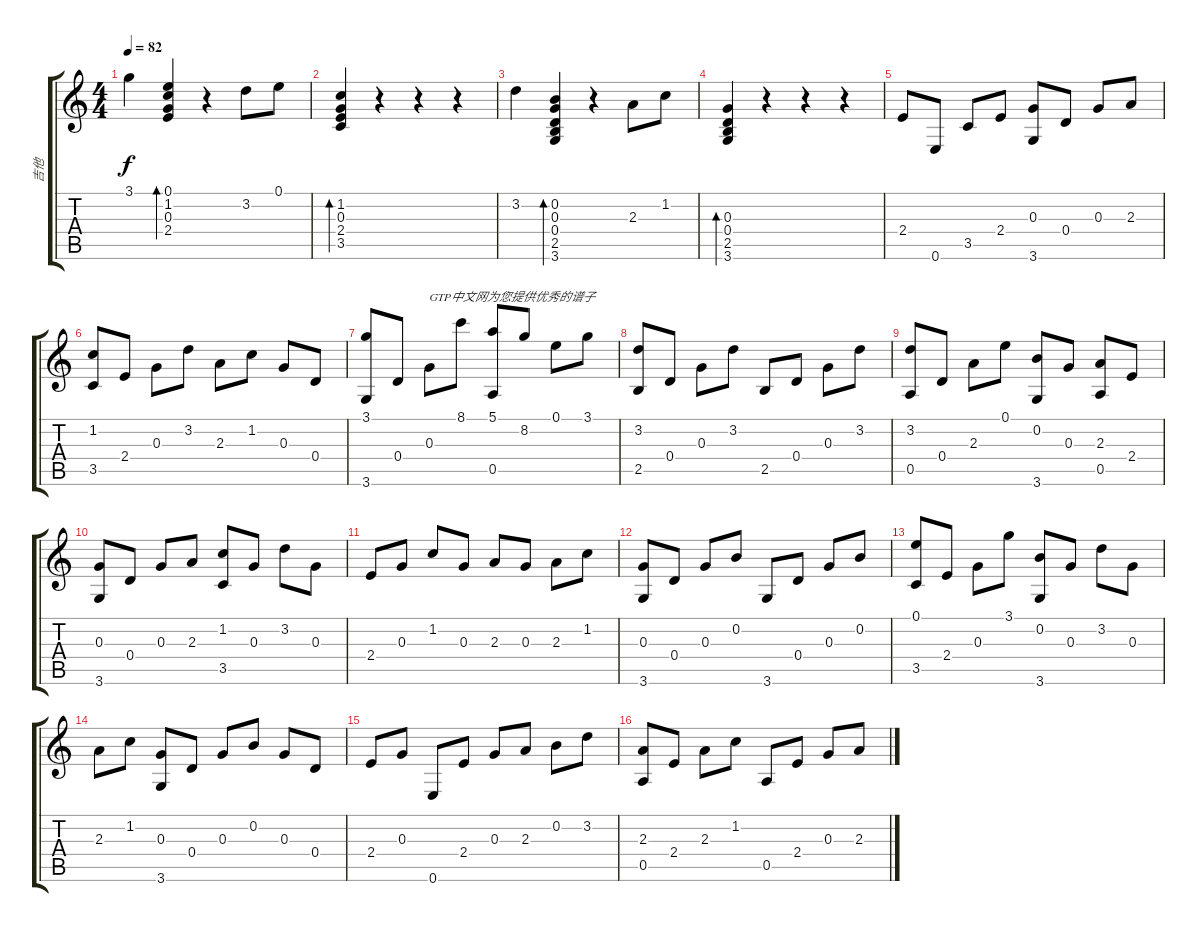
\track ("吉他" "吉他") {instrument acousticguitarnylon}
\staff {score tabs}
\tuning (E4 B3 G3 D3 A2 E2) {hide}
\ts (4 4)
\tempo 82
\clef g2
\ks c
3.1.4{dy f instrument acousticguitarnylon} (0.1 1.2 0.3 2.4).4{bd 240} r.4 3.2.8 0.1.8 |
(1.2 0.3 2.4 3.5).4{bd 240} r.4 r.4 r.4 |
3.2.4 (0.2 0.3 0.4 2.5 3.6).4{bd 240} r.4 2.3.8 1.2.8 |
(0.3 0.4 2.5 3.6).4{bd 240} r.4 r.4 r.4 |
2.4.8 0.6.8 3.5.8 2.4.8 (0.3 3.6).8 0.4.8 0.3.8 2.3.8 |
(1.2 3.5).8 2.4.8 0.3.8 3.2.8 2.3.8 1.2.8 0.3.8 0.4.8 |
(3.1 3.6).8 0.4.8 0.3.8{txt "GTP中文网为您提供优秀的谱子"} 8.1.8 (5.1 0.5).8 8.2.8 0.1.8 3.1.8 |
(3.2 2.5).8 0.4.8 0.3.8 3.2.8 2.5.8 0.4.8 0.3.8 3.2.8 |
(3.2 0.5).8 0.4.8 2.3.8 0.1.8 (0.2 3.6).8 0.3.8 (2.3 0.5).8 2.4.8 |
(0.3 3.6).8 0.4.8 0.3.8 2.3.8 (1.2 3.5).8 0.3.8 3.2.8 0.3.8 |
2.4.8 0.3.8 1.2.8 0.3.8 2.3.8 0.3.8 2.3.8 1.2.8 |
(0.3 3.6).8 0.4.8 0.3.8 0.2.8 3.6.8 0.4.8 0.3.8 0.2.8 |
(0.1 3.5).8 2.4.8 0.3.8 3.1.8 (0.2 3.6).8 0.3.8 3.2.8 0.3.8 |
2.3.8 1.2.8 (0.3 3.6).8 0.4.8 0.3.8 0.2.8 0.3.8 0.4.8 |
2.4.8 0.3.8 0.6.8 2.4.8 0.3.8 2.3.8 0.2.8 3.2.8 |
(2.3 0.5).8 2.4.8 2.3.8 1.2.8 0.5.8 2.4.8 0.3.8 2.3.8
